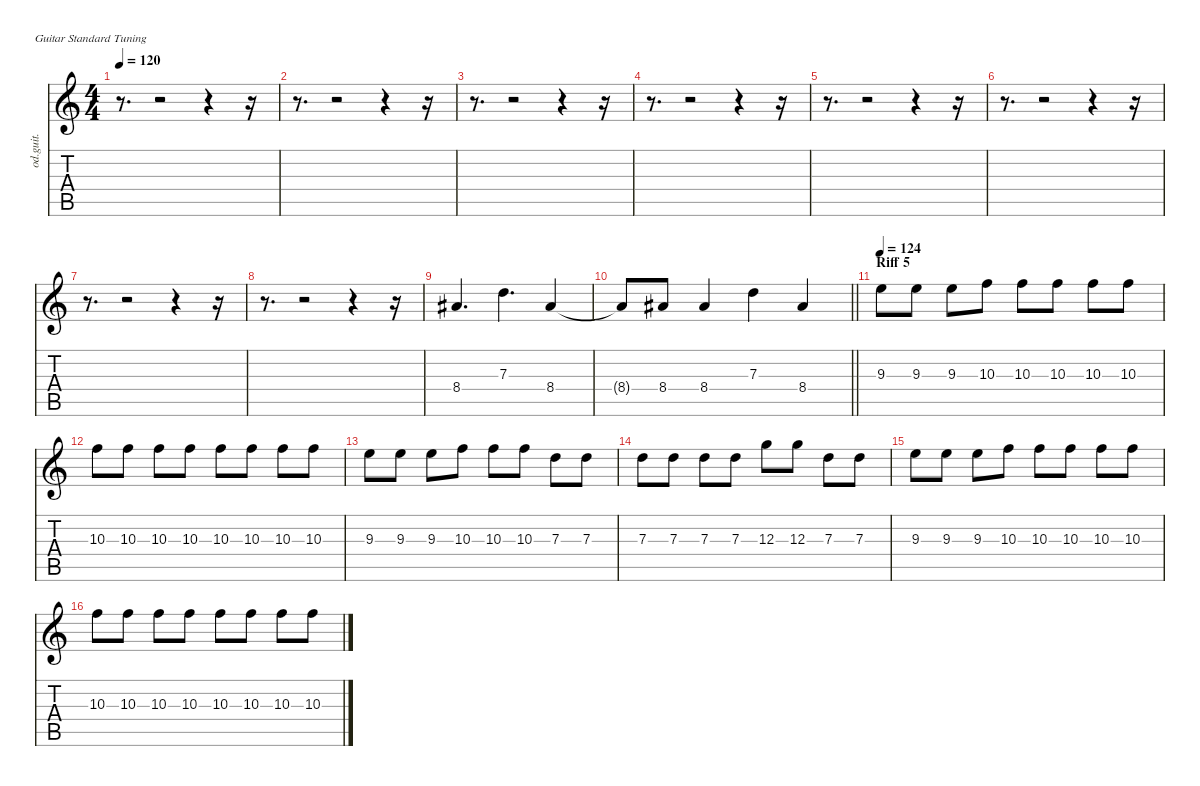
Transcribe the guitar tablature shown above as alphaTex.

\defaultSystemsLayout 4
\hideDynamics
\bracketExtendMode nobrackets
\otherSystemsTrackNameOrientation horizontal
\track ("Lead guitar 2" "od.guit.") {instrument overdrivenguitar}
\staff {score tabs}
\tuning (E4 B3 G3 D3 A2 E2)
\ts (4 4)
\tempo 120
\clef g2
\ks c
r.8{d dy f beam Down} r.2{beam Down} r.4{beam Down} r.16{beam Down} |
r.8{d beam Down} r.2{beam Down} r.4{beam Down} r.16{beam Down} |
r.8{d beam Down} r.2{beam Down} r.4{beam Down} r.16{beam Down} |
r.8{d beam Down} r.2{beam Down} r.4{beam Down} r.16{beam Down} |
r.8{d beam Down} r.2{beam Down} r.4{beam Down} r.16{beam Down} |
r.8{d beam Down} r.2{beam Down} r.4{beam Down} r.16{beam Down} |
r.8{d beam Down} r.2{beam Down} r.4{beam Down} r.16{beam Down} |
r.8{d beam Down} r.2{beam Down} r.4{beam Down} r.16{beam Down} |
8.4{acc #}.4{d beam Up} 7.3.4{d beam Down} 8.4{acc #}.4{beam Up} |
\barLineRight lightlight
8.4{t acc #}.8{beam Up} 8.4{acc #}.8{beam Up} 8.4{acc #}.4{beam Up} 7.3.4{beam Down} 8.4{acc #}.4{beam Up} |
\section ("" "Riff 5")
\tempo 124
9.3.8{beam Down} 9.3.8{beam Down} 9.3.8{beam Down} 10.3.8{beam Down} 10.3.8{beam Down} 10.3.8{beam Down} 10.3.8{beam Down} 10.3.8{beam Down} |
10.3.8{beam Down} 10.3.8{beam Down} 10.3.8{beam Down} 10.3.8{beam Down} 10.3.8{beam Down} 10.3.8{beam Down} 10.3.8{beam Down} 10.3.8{beam Down} |
9.3.8{beam Down} 9.3.8{beam Down} 9.3.8{beam Down} 10.3.8{beam Down} 10.3.8{beam Down} 10.3.8{beam Down} 7.3.8{beam Down} 7.3.8{beam Down} |
7.3.8{beam Down} 7.3.8{beam Down} 7.3.8{beam Down} 7.3.8{beam Down} 12.3.8{beam Down} 12.3.8{beam Down} 7.3.8{beam Down} 7.3.8{beam Down} |
9.3.8{beam Down} 9.3.8{beam Down} 9.3.8{beam Down} 10.3.8{beam Down} 10.3.8{beam Down} 10.3.8{beam Down} 10.3.8{beam Down} 10.3.8{beam Down} |
10.3.8{beam Down} 10.3.8{beam Down} 10.3.8{beam Down} 10.3.8{beam Down} 10.3.8{beam Down} 10.3.8{beam Down} 10.3.8{beam Down} 10.3.8{beam Down}
